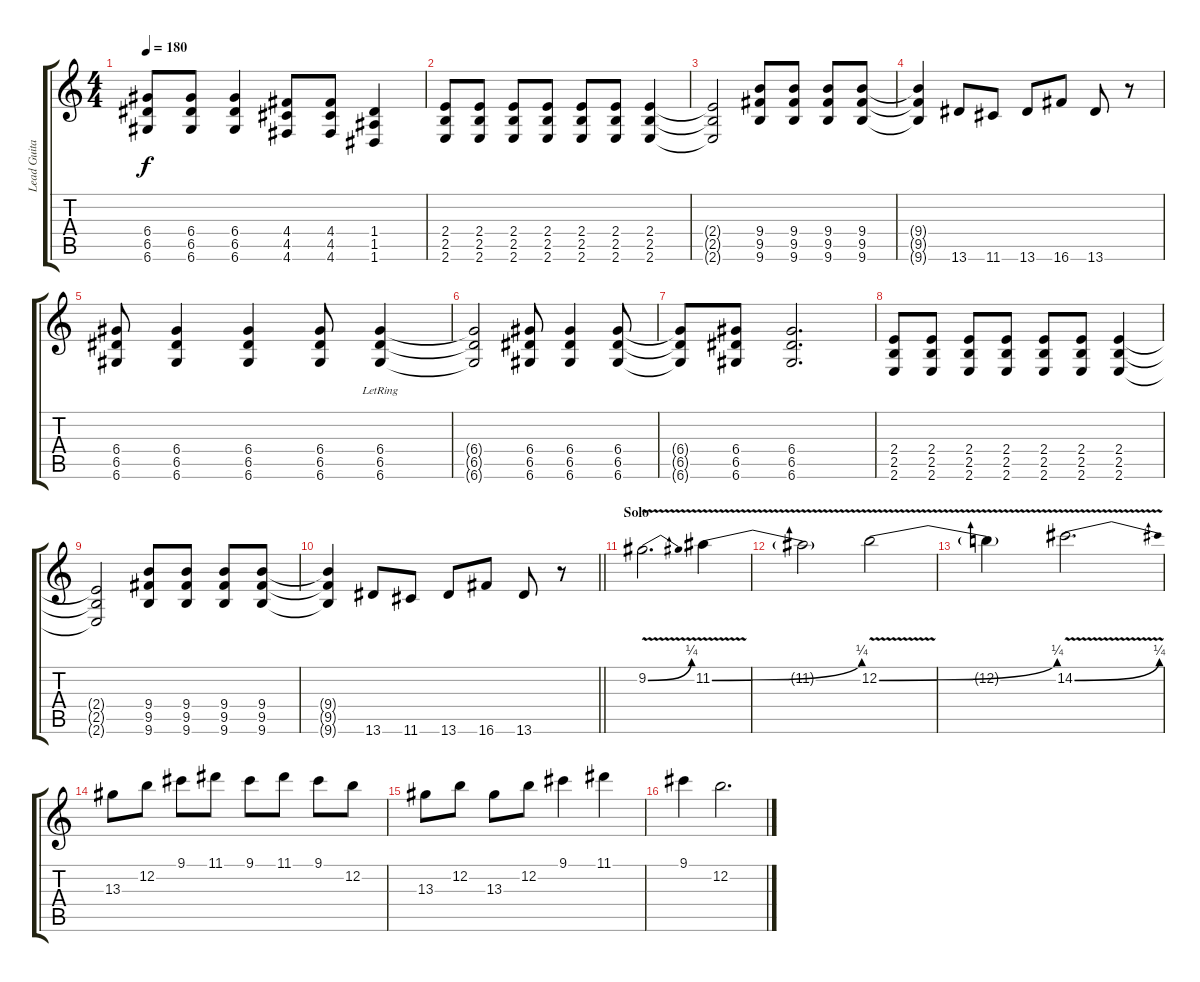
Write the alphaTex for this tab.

\track ("Lead Guitar" "Lead Guita") {instrument overdrivenguitar}
\staff {score tabs}
\tuning (E4 B3 G3 D3 A2 D2) {hide}
\ts (4 4)
\tempo 180
\clef g2
\ks c
(6.4{t} 6.5{t} 6.6{t}).8{dy f} (6.4 6.5 6.6).8 (6.4 6.5 6.6).4 (4.4 4.5 4.6).8 (4.4 4.5 4.6).8 (1.4 1.5 1.6).4 |
(2.4 2.5 2.6).8 (2.4 2.5 2.6).8 (2.4 2.5 2.6).8 (2.4 2.5 2.6).8 (2.4 2.5 2.6).8 (2.4 2.5 2.6).8 (2.4 2.5 2.6).4 |
(2.4{t} 2.5{t} 2.6{t}).2 (9.4 9.5 9.6).8 (9.4 9.5 9.6).8 (9.4 9.5 9.6).8 (9.4 9.5 9.6).8 |
(9.4{t} 9.5{t} 9.6{t}).4 13.6.8 11.6.8 13.6.8 16.6.8 13.6.8 r.8 |
(6.4 6.5 6.6).8 (6.4 6.5 6.6).4 (6.4 6.5 6.6).4 (6.4 6.5 6.6).8 (6.4 6.5 6.6{lr}).4 |
(6.4{t} 6.5{t} 6.6{t}).2 (6.4 6.5 6.6).8 (6.4 6.5 6.6).4 (6.4 6.5 6.6).8 |
(6.4{t} 6.5{t} 6.6{t}).8 (6.4 6.5 6.6).8 (6.4 6.5 6.6).2{d} |
(2.4 2.5 2.6).8 (2.4 2.5 2.6).8 (2.4 2.5 2.6).8 (2.4 2.5 2.6).8 (2.4 2.5 2.6).8 (2.4 2.5 2.6).8 (2.4 2.5 2.6).4 |
(2.4{t} 2.5{t} 2.6{t}).2 (9.4 9.5 9.6).8 (9.4 9.5 9.6).8 (9.4 9.5 9.6).8 (9.4 9.5 9.6).8 |
\barLineRight lightlight
(9.4{t} 9.5{t} 9.6{t}).4 13.6.8 11.6.8 13.6.8 16.6.8 13.6.8 r.8 |
\section ("" "Solo")
9.2{be (bend 0 0 60 1) v}.2{d} 11.2{be (bend 0 0 60 1) v}.4 |
11.2{t}.2 12.2{be (bend 0 0 60 1) v}.2 |
12.2{t}.4 14.2{be (bend 0 0 60 1) v}.2{d} |
13.3.8 12.2.8 9.1.8 11.1.8 9.1.8 11.1.8 9.1.8 12.2.8 |
13.3.8 12.2.8 13.3.8 12.2.8 9.1.4 11.1.4 |
9.1.4 12.2.2{d}
